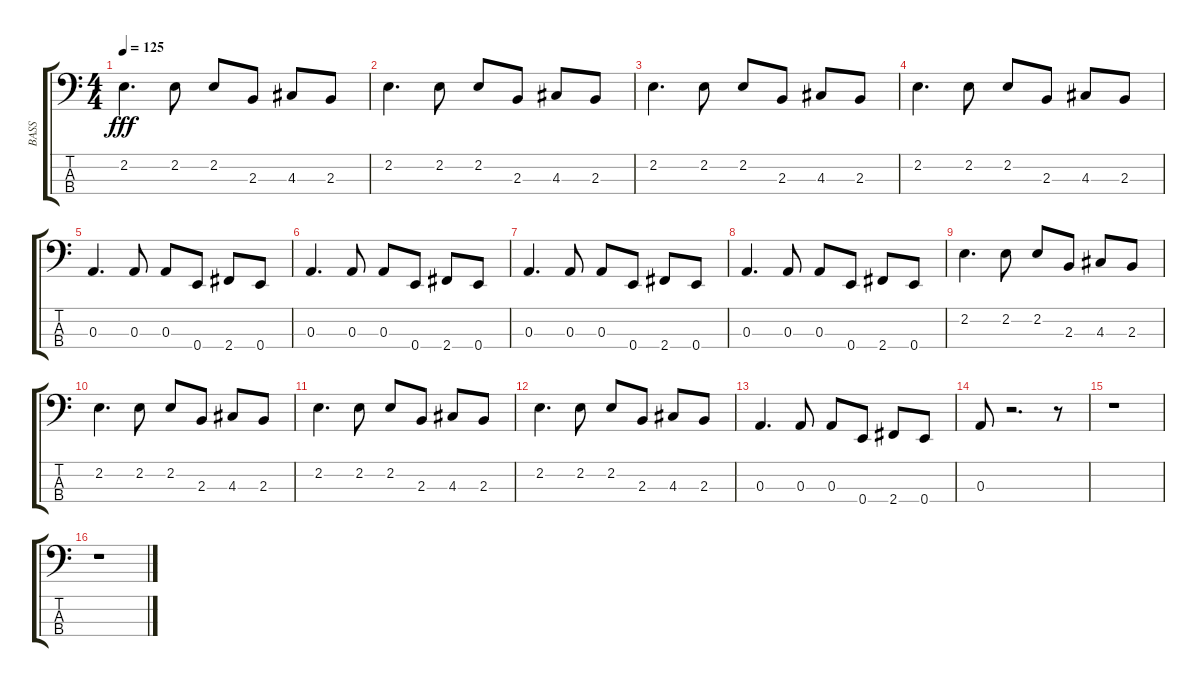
\track ("BASS" "BASS") {instrument electricbassfinger}
\staff {score tabs}
\tuning (G2 D2 A1 E1) {hide}
\ts (4 4)
\tempo 125
\clef f4
\ks c
2.2.4{d dy fff} 2.2.8 2.2.8 2.3.8 4.3.8 2.3.8 |
2.2.4{d} 2.2.8 2.2.8 2.3.8 4.3.8 2.3.8 |
2.2.4{d} 2.2.8 2.2.8 2.3.8 4.3.8 2.3.8 |
2.2.4{d} 2.2.8 2.2.8 2.3.8 4.3.8 2.3.8 |
0.3.4{d} 0.3.8 0.3.8 0.4.8 2.4.8 0.4.8 |
0.3.4{d} 0.3.8 0.3.8 0.4.8 2.4.8 0.4.8 |
0.3.4{d} 0.3.8 0.3.8 0.4.8 2.4.8 0.4.8 |
0.3.4{d} 0.3.8 0.3.8 0.4.8 2.4.8 0.4.8 |
2.2.4{d} 2.2.8 2.2.8 2.3.8 4.3.8 2.3.8 |
2.2.4{d} 2.2.8 2.2.8 2.3.8 4.3.8 2.3.8 |
2.2.4{d} 2.2.8 2.2.8 2.3.8 4.3.8 2.3.8 |
2.2.4{d} 2.2.8 2.2.8 2.3.8 4.3.8 2.3.8 |
0.3.4{d} 0.3.8 0.3.8 0.4.8 2.4.8 0.4.8 |
0.3.8 r.2{d} r.8 |
r.1 |
r.1
